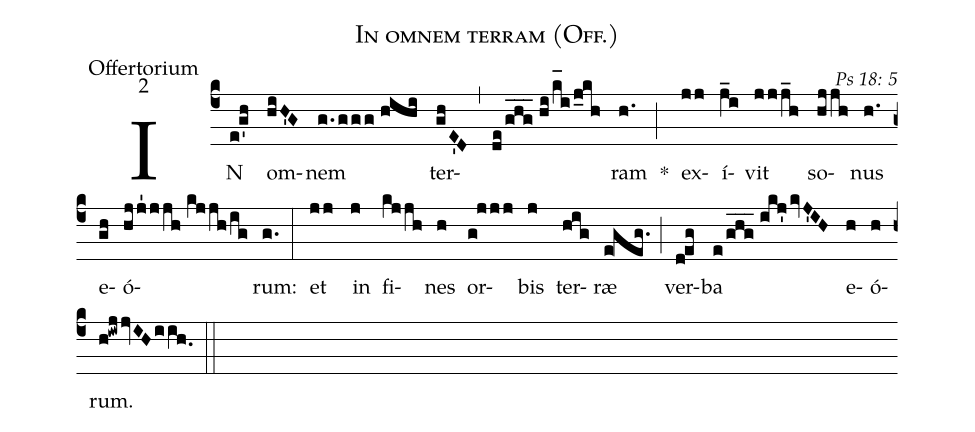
name: In omnem terram (Off.);
office-part: Offertorium;
mode: 2;
commentary: Ps 18: 5;
%%
(c4) IN(e!g'h) om(hiH'G)nem(g.ggg//hihi) ter(ghE'D)(,)(de/ghg___//hi/k_[hl:1]i/j_kh)ram(h.) *(;) ex(jj)í(j_i)vit(jjj_h) so(hjjh)nus(h.) e(gh)ó(hjj'1jjh//kjjh/ig)rum:(g.) (:)
et(jj) in(j) fi(kjjh)nes(h) or(g!jjj)bis(j) ter(hig)ræ(e!geg.) (;) ver(deg)ba(e/ghg___//ikj'kvJ'IH) e(h)ó(h)rum.(h!iwjjvIHiih.0) (::)
